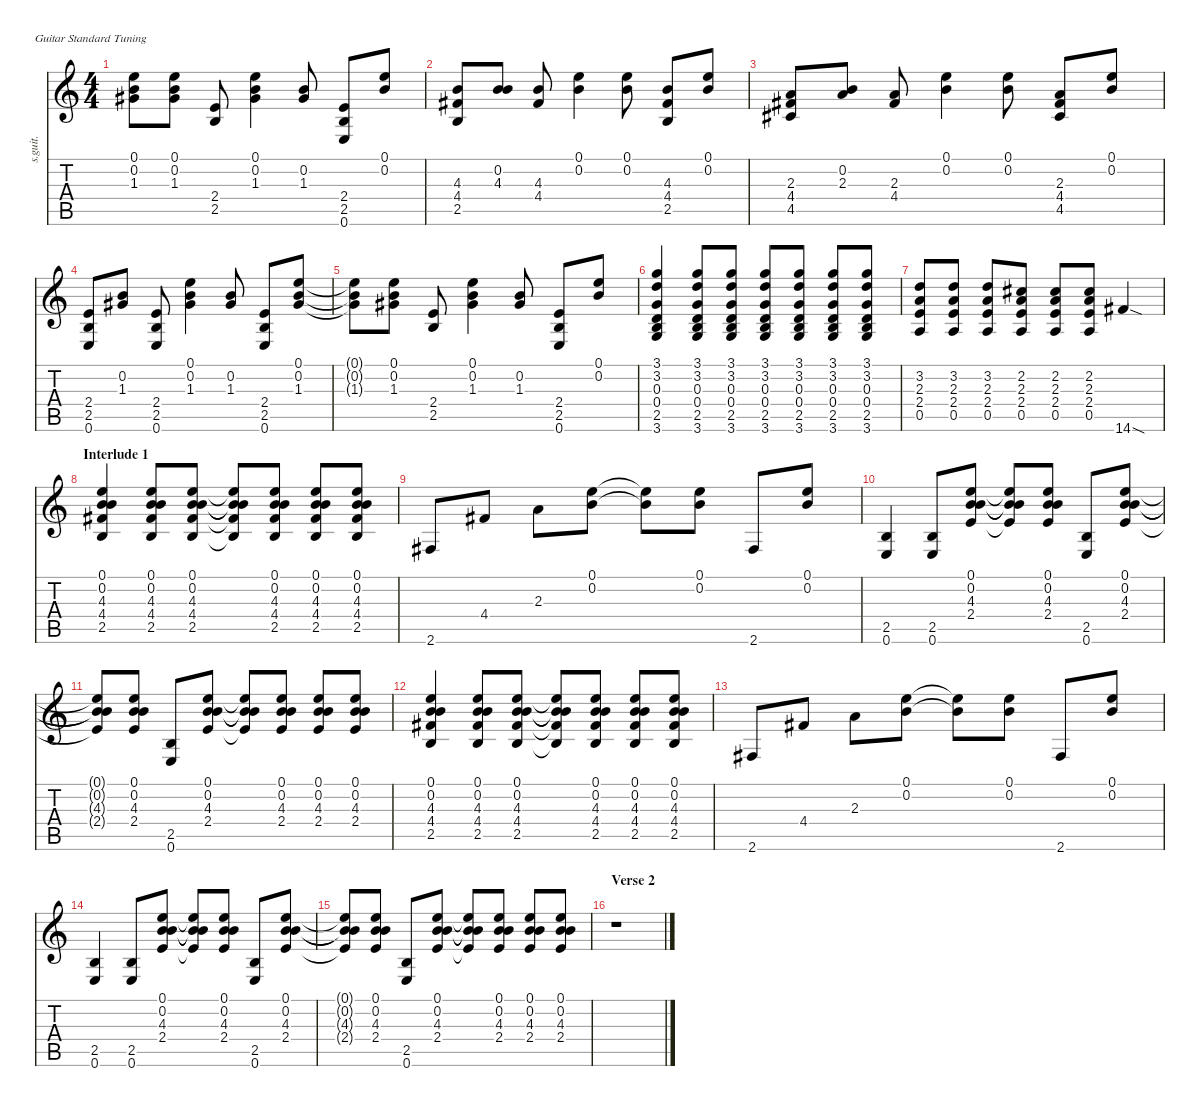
\defaultSystemsLayout 4
\hideDynamics
\bracketExtendMode nobrackets
\track ("Dave Grohl - Rhythm 1" "s.guit.") {instrument distortionguitar}
\staff {score tabs}
\tuning (E4 B3 G3 D3 A2 E2)
\ts (4 4)
\tempo (136 hide)
\clef g2
\ks c
(0.1{t} 0.2{t} 1.3{t acc #}).8{dy f} (0.1 0.2 1.3{acc #}).8 (2.4 2.5).8 (0.1 0.2 1.3{acc #}).4 (0.2 1.3{acc #}).8 (2.4 2.5 0.6).8 (0.1 0.2).8 |
(4.3 4.4{acc #} 2.5).8 (0.2 4.3).8 (4.3 4.4{acc #}).8 (0.1 0.2).4 (0.1 0.2).8 (4.3 4.4{acc #} 2.5).8 (0.1 0.2).8 |
(2.3 4.4{acc #} 4.5{acc #}).8 (0.2 2.3).8 (2.3 4.4{acc #}).8 (0.1 0.2).4 (0.1 0.2).8 (2.3 4.4{acc #} 4.5{acc #}).8 (0.1 0.2).8 |
(2.4 2.5 0.6).8 (0.2 1.3{acc #}).8 (2.4 2.5 0.6).8 (0.1 0.2 1.3{acc #}).4 (0.2 1.3{acc #}).8 (2.4 2.5 0.6).8 (0.1 0.2 1.3{acc #}).8 |
(0.1{t} 0.2{t} 1.3{t acc #}).8 (0.1 0.2 1.3{acc #}).8 (2.4 2.5).8 (0.1 0.2 1.3{acc #}).4 (0.2 1.3{acc #}).8 (2.4 2.5 0.6).8 (0.1 0.2).8 |
(3.1 3.2 0.3 0.4 2.5 3.6).4 (3.1 3.2 0.3 0.4 2.5 3.6).8 (3.1 3.2 0.3 0.4 2.5 3.6).8 (3.1 3.2 0.3 0.4 2.5 3.6).8 (3.1 3.2 0.3 0.4 2.5 3.6).8 (3.1 3.2 0.3 0.4 2.5 3.6).8 (3.1 3.2 0.3 0.4 2.5 3.6).8 |
(3.2 2.3 2.4 0.5).8 (3.2 2.3 2.4 0.5).8 (3.2 2.3 2.4 0.5).8 (2.2{acc #} 2.3 2.4 0.5).8 (2.2{acc #} 2.3 2.4 0.5).8 (2.2{acc #} 2.3 2.4 0.5).8 14.6{sod acc #}.4 |
\section ("" "Interlude 1")
(0.1 0.2 4.3 4.4{acc #} 2.5).4 (0.1 0.2 4.3 4.4{acc #} 2.5).8 (0.1 0.2 4.3 4.4{acc #} 2.5).8 (0.1{t} 0.2{t} 4.3{t} 4.4{t acc #} 2.5{t}).8 (0.1 0.2 4.3 4.4{acc #} 2.5).8 (0.1 0.2 4.3 4.4{acc #} 2.5).8 (0.1 0.2 4.3 4.4{acc #} 2.5).8 |
2.6{acc #}.8 4.4{acc #}.8 2.3.8 (0.1 0.2).8 (0.1{t} 0.2{t}).8 (0.1 0.2).8 2.6{acc #}.8 (0.1 0.2).8 |
(2.5 0.6).4 (2.5 0.6).8 (0.1 0.2 4.3 2.4).8 (0.1{t} 0.2{t} 4.3{t} 2.4{t}).8 (0.1 0.2 4.3 2.4).8 (2.5 0.6).8 (0.1 0.2 4.3 2.4).8 |
(0.1{t} 0.2{t} 4.3{t} 2.4{t}).8 (0.1 0.2 4.3 2.4).8 (2.5 0.6).8 (0.1 0.2 4.3 2.4).8 (0.1{t} 0.2{t} 4.3{t} 2.4{t}).8 (0.1 0.2 4.3 2.4).8 (0.1 0.2 4.3 2.4).8 (0.1 0.2 4.3 2.4).8 |
(0.1 0.2 4.3 4.4{acc #} 2.5).4 (0.1 0.2 4.3 4.4{acc #} 2.5).8 (0.1 0.2 4.3 4.4{acc #} 2.5).8 (0.1{t} 0.2{t} 4.3{t} 4.4{t acc #} 2.5{t}).8 (0.1 0.2 4.3 4.4{acc #} 2.5).8 (0.1 0.2 4.3 4.4{acc #} 2.5).8 (0.1 0.2 4.3 4.4{acc #} 2.5).8 |
2.6{acc #}.8 4.4{acc #}.8 2.3.8 (0.1 0.2).8 (0.1{t} 0.2{t}).8 (0.1 0.2).8 2.6{acc #}.8 (0.1 0.2).8 |
(2.5 0.6).4 (2.5 0.6).8 (0.1 0.2 4.3 2.4).8 (0.1{t} 0.2{t} 4.3{t} 2.4{t}).8 (0.1 0.2 4.3 2.4).8 (2.5 0.6).8 (0.1 0.2 4.3 2.4).8 |
(0.1{t} 0.2{t} 4.3{t} 2.4{t}).8 (0.1 0.2 4.3 2.4).8 (2.5 0.6).8 (0.1 0.2 4.3 2.4).8 (0.1{t} 0.2{t} 4.3{t} 2.4{t}).8 (0.1 0.2 4.3 2.4).8 (0.1 0.2 4.3 2.4).8 (0.1 0.2 4.3 2.4).8 |
\section ("" "Verse 2")
r.1
